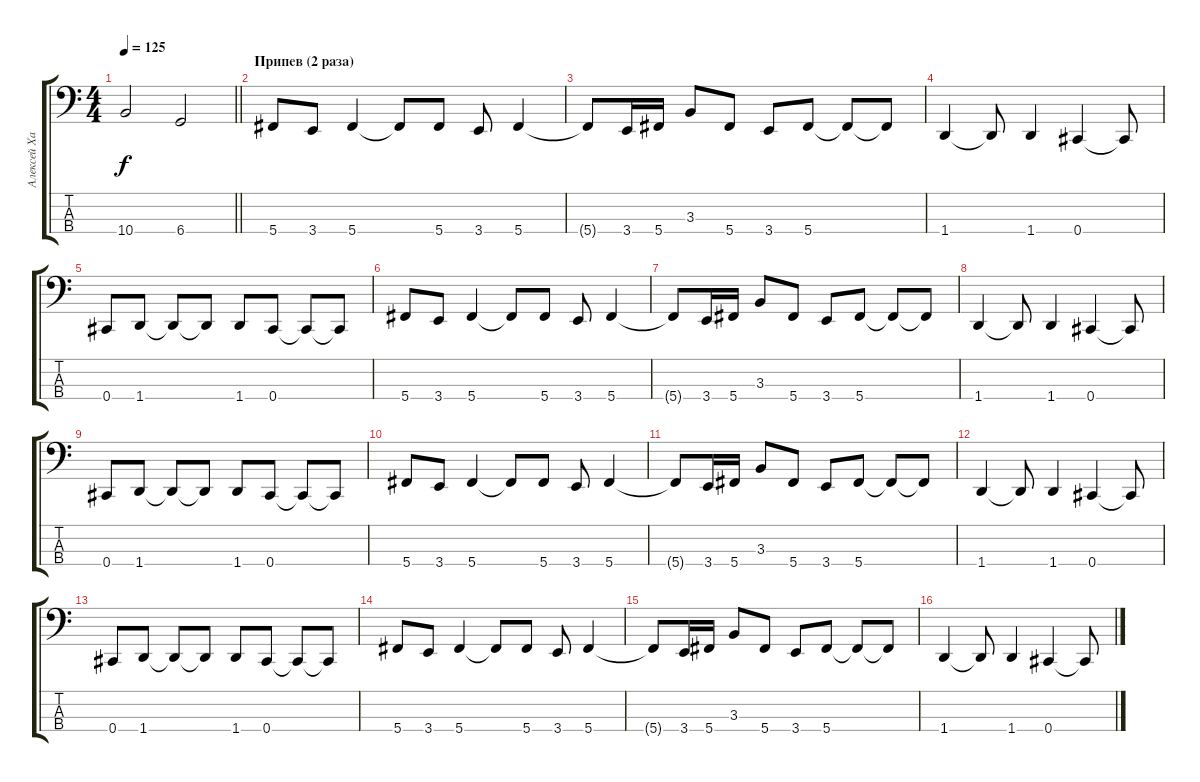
\track ("Алексей Харьков" "Алексей Ха") {instrument slapbass1}
\staff {score tabs}
\tuning (Gb2 Db2 Ab1 Db1) {hide}
\ts (4 4)
\tempo 125
\clef f4
\barLineRight lightlight
\ks c
10.4.2{dy f} 6.4.2 |
\section ("" "Припев (2 раза)")
5.4.8 3.4.8 5.4.4 5.4{t}.8 5.4.8 3.4.8 5.4.4 |
5.4{t}.8 3.4.16 5.4.16 3.3.8 5.4.8 3.4.8 5.4.8 5.4{t}.8 5.4{t}.8 |
1.4.4 1.4{t}.8 1.4.4 0.4.4 0.4{t}.8 |
0.4.8 1.4.8 1.4{t}.8 1.4{t}.8 1.4.8 0.4.8 0.4{t}.8 0.4{t}.8 |
5.4.8 3.4.8 5.4.4 5.4{t}.8 5.4.8 3.4.8 5.4.4 |
5.4{t}.8 3.4.16 5.4.16 3.3.8 5.4.8 3.4.8 5.4.8 5.4{t}.8 5.4{t}.8 |
1.4.4 1.4{t}.8 1.4.4 0.4.4 0.4{t}.8 |
0.4.8 1.4.8 1.4{t}.8 1.4{t}.8 1.4.8 0.4.8 0.4{t}.8 0.4{t}.8 |
5.4.8 3.4.8 5.4.4 5.4{t}.8 5.4.8 3.4.8 5.4.4 |
5.4{t}.8 3.4.16 5.4.16 3.3.8 5.4.8 3.4.8 5.4.8 5.4{t}.8 5.4{t}.8 |
1.4.4 1.4{t}.8 1.4.4 0.4.4 0.4{t}.8 |
0.4.8 1.4.8 1.4{t}.8 1.4{t}.8 1.4.8 0.4.8 0.4{t}.8 0.4{t}.8 |
5.4.8 3.4.8 5.4.4 5.4{t}.8 5.4.8 3.4.8 5.4.4 |
5.4{t}.8 3.4.16 5.4.16 3.3.8 5.4.8 3.4.8 5.4.8 5.4{t}.8 5.4{t}.8 |
1.4.4 1.4{t}.8 1.4.4 0.4.4 0.4{t}.8
